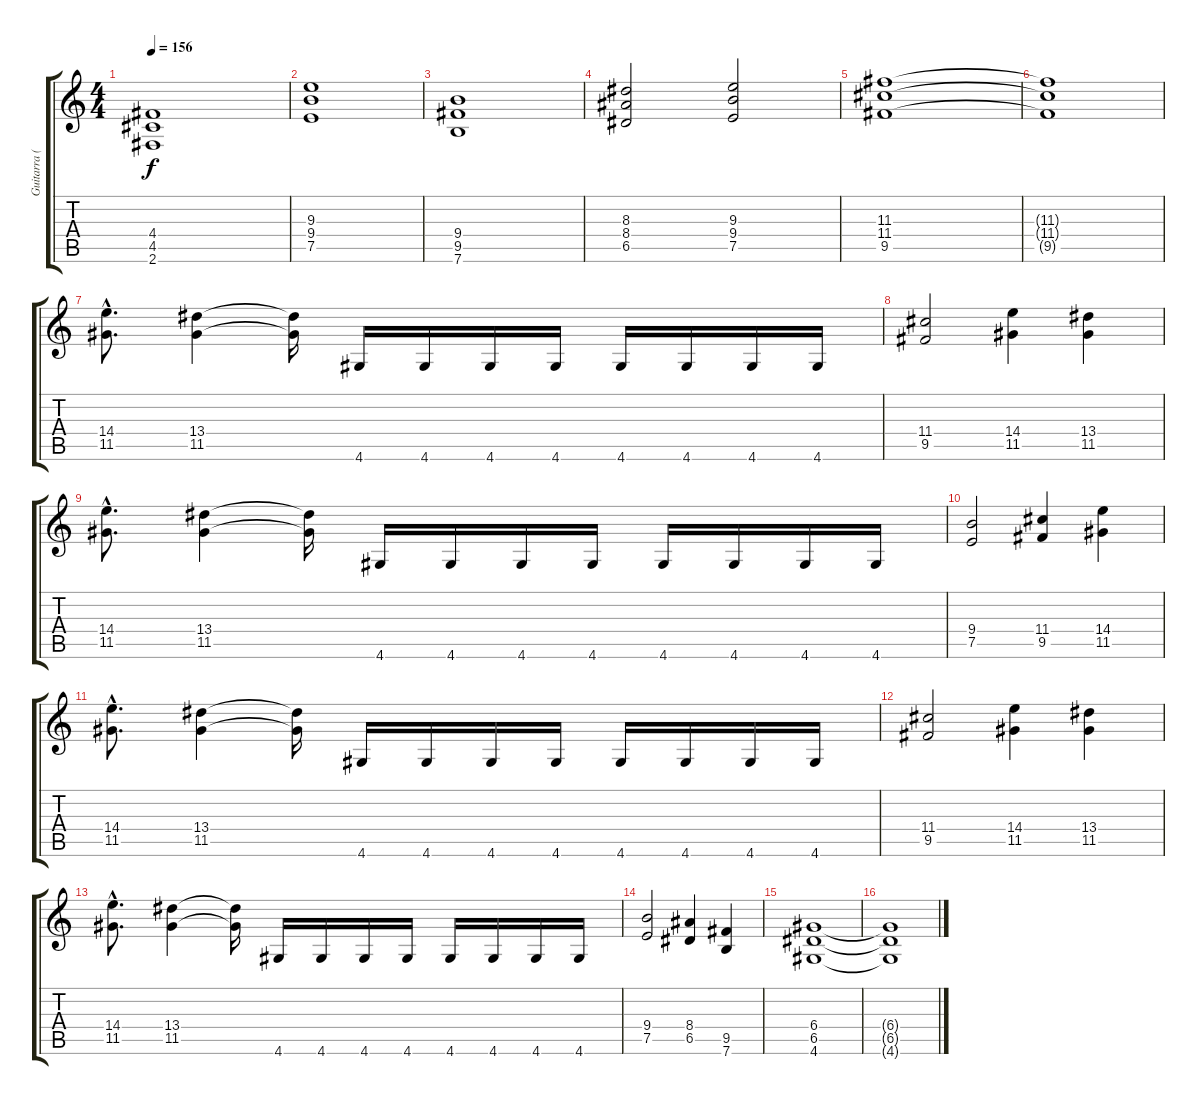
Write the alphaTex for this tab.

\track ("Guitarra (Jero)" "Guitarra (") {instrument distortionguitar}
\staff {score tabs}
\tuning (E4 B3 G3 D3 A2 E2) {hide}
\ts (4 4)
\tempo 156
\clef g2
\ks c
(4.4 4.5 2.6).1{dy f} |
(9.3 9.4 7.5).1 |
(9.4 9.5 7.6).1 |
(8.3 8.4 6.5).2 (9.3 9.4 7.5).2 |
(11.3 11.4 9.5).1 |
(11.3{t} 11.4{t} 9.5{t}).1 |
(14.4{hac} 11.5{hac}).8{d} (13.4 11.5).4 (13.4{t} 11.5{t}).16 4.6.16 4.6.16 4.6.16 4.6.16 4.6.16 4.6.16 4.6.16 4.6.16 |
(11.4 9.5).2 (14.4 11.5).4 (13.4 11.5).4 |
(14.4{hac} 11.5{hac}).8{d} (13.4 11.5).4 (13.4{t} 11.5{t}).16 4.6.16 4.6.16 4.6.16 4.6.16 4.6.16 4.6.16 4.6.16 4.6.16 |
(9.4 7.5).2 (11.4 9.5).4 (14.4 11.5).4 |
(14.4{hac} 11.5{hac}).8{d} (13.4 11.5).4 (13.4{t} 11.5{t}).16 4.6.16 4.6.16 4.6.16 4.6.16 4.6.16 4.6.16 4.6.16 4.6.16 |
(11.4 9.5).2 (14.4 11.5).4 (13.4 11.5).4 |
(14.4{hac} 11.5{hac}).8{d} (13.4 11.5).4 (13.4{t} 11.5{t}).16 4.6.16 4.6.16 4.6.16 4.6.16 4.6.16 4.6.16 4.6.16 4.6.16 |
(9.4 7.5).2 (8.4 6.5).4 (9.5 7.6).4 |
(6.4 6.5 4.6).1 |
(6.4{t} 6.5{t} 4.6{t}).1
